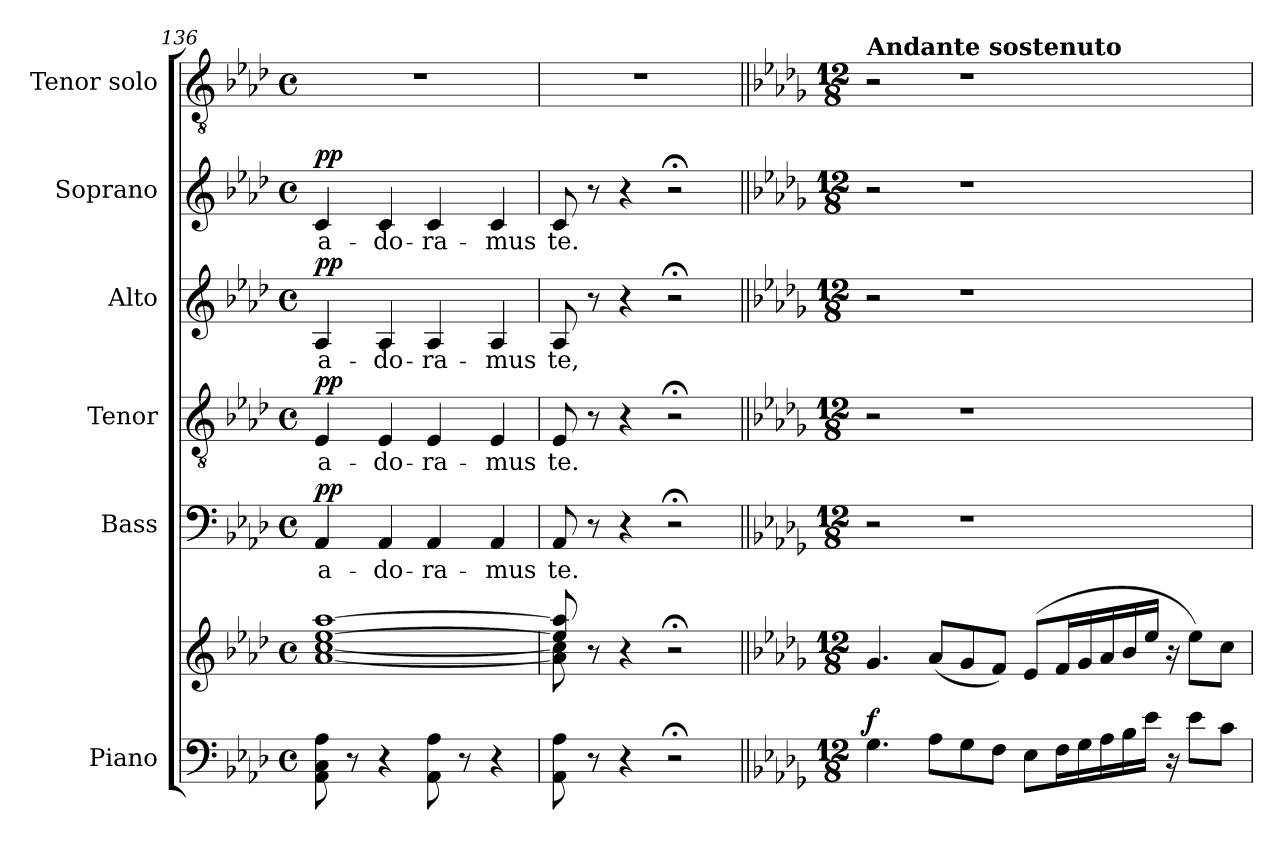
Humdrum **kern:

**kern	**kern	**dynam	**kern	**text	**dynam	**kern	**text	**dynam	**kern	**text	**dynam	**kern	**text	**dynam	**kern
*part6	*part6	*part6	*part5	*part5	*part5	*part4	*part4	*part4	*part3	*part3	*part3	*part2	*part2	*part2	*part1
*staff7	*staff6	*staff6/7	*staff5	*staff5	*staff5	*staff4	*staff4	*staff4	*staff3	*staff3	*staff3	*staff2	*staff2	*staff2	*staff1
*I"Piano	*	*	*I"Bass	*	*	*I"Tenor	*	*	*I"Alto	*	*	*I"Soprano	*	*	*I"Tenor solo
*I'Pno.	*	*	*I'B.	*	*	*I'T.	*	*	*I'A.	*	*	*I'S.	*	*	*I'T.s
*clefF4	*clefG2	*	*clefF4	*	*	*clefGv2	*	*	*clefG2	*	*	*clefG2	*	*	*clefGv2
*k[b-e-a-d-]	*k[b-e-a-d-]	*	*k[b-e-a-d-]	*	*	*k[b-e-a-d-]	*	*	*k[b-e-a-d-]	*	*	*k[b-e-a-d-]	*	*	*k[b-e-a-d-]
*M4/4	*M4/4	*	*M4/4	*	*	*M4/4	*	*	*M4/4	*	*	*M4/4	*	*	*M4/4
*met(c)	*met(c)	*	*met(c)	*	*	*met(c)	*	*	*met(c)	*	*	*met(c)	*	*	*met(c)
=136	=136	=136	=136	=136	=136	=136	=136	=136	=136	=136	=136	=136	=136	=136	=136
*	*^	*	*	*	*	*	*	*	*	*	*	*	*	*	*
!	!	!	!	!	!LO:LY:b	!LO:DY:a	!	!LO:LY:b	!LO:DY:a	!	!LO:LY:b	!LO:DY:a	!	!LO:LY:b	!LO:DY:a	!
8AA-\ 8C\ 8A-\	[1ee- [1aa-	[1a- [1cc	.	4AA-/	a-	pp	4E-/	a-	pp	4A-/	a-	pp	4c/	a-	pp	1r
8r	.	.	.	.	.	.	.	.	.	.	.	.	.	.	.	.
!	!	!	!	!	!LO:LY:b	!	!	!LO:LY:b	!	!	!LO:LY:b	!	!	!LO:LY:b	!	!
4r	.	.	.	4AA-/	-do-	.	4E-/	-do-	.	4A-/	-do-	.	4c/	-do-	.	.
!	!	!	!	!	!LO:LY:b	!	!	!LO:LY:b	!	!	!LO:LY:b	!	!	!LO:LY:b	!	!
8AA-\ 8A-\	.	.	.	4AA-/	-ra-	.	4E-/	-ra-	.	4A-/	-ra-	.	4c/	-ra-	.	.
8r	.	.	.	.	.	.	.	.	.	.	.	.	.	.	.	.
!	!	!	!	!	!LO:LY:b	!	!	!LO:LY:b	!	!	!LO:LY:b	!	!	!LO:LY:b	!	!
4r	.	.	.	4AA-/	-mus	.	4E-/	-mus	.	4A-/	-mus	.	4c/	-mus	.	.
=137	=137	=137	=137	=137	=137	=137	=137	=137	=137	=137	=137	=137	=137	=137	=137	=137
!	!	!	!	!	!LO:LY:b	!	!	!LO:LY:b	!	!	!LO:LY:b	!	!	!LO:LY:b	!	!
8AA-\ 8A-\	8ee-/] 8aa-/]	8a-\] 8cc\]	.	8AA-/	te.	.	8E-/	te.	.	8A-/	te,	.	8c/	te.	.	1r
8r	8r	8ryy	.	8r	.	.	8r	.	.	8r	.	.	8r	.	.	.
4r	4r	4ryy	.	4r	.	.	4r	.	.	4r	.	.	4r	.	.	.
2r;<	2r;<	2ryy	.	2r;<	.	.	2r;<	.	.	2r;<	.	.	2r;<	.	.	.
*	*v	*v	*	*	*	*	*	*	*	*	*	*	*	*	*	*
!!LO:LB:g=z
=138||	=138||	=138||	=138||	=138||	=138||	=138||	=138||	=138||	=138||	=138||	=138||	=138||	=138||	=138||	=138||
*k[b-e-a-d-g-]	*k[b-e-a-d-g-]	*	*k[b-e-a-d-g-]	*	*	*k[b-e-a-d-g-]	*	*	*k[b-e-a-d-g-]	*	*	*k[b-e-a-d-g-]	*	*	*k[b-e-a-d-g-]
*M12/8	*M12/8	*	*M12/8	*	*	*M12/8	*	*	*M12/8	*	*	*M12/8	*	*	*M12/8
*	*^	*	*	*	*	*	*	*	*	*	*	*	*	*	*
!	!	!	!	!	!	!	!	!	!	!	!	!	!	!	!	!LO:TX:a:B:t=Andante sostenuto
!	!	!	!LO:DY:a=2	!	!	!	!	!	!	!	!	!	!	!	!	!
*	*v	*v	*	*	*	*	*	*	*	*	*	*	*	*	*	*
4.G-\	4.g-/	f	2r	.	.	2r	.	.	2r	.	.	2r	.	.	2r
8A-\L	(<8a-/L	.	.	.	.	.	.	.	.	.	.	.	.	.	.
8G-\	8g-/	.	1r	.	.	1r	.	.	1r	.	.	1r	.	.	1r
8F\J	8f/J)	.	.	.	.	.	.	.	.	.	.	.	.	.	.
8E-\L	(>8e-/L	.	.	.	.	.	.	.	.	.	.	.	.	.	.
16F\L	16f/L	.	.	.	.	.	.	.	.	.	.	.	.	.	.
16G-\	16g-/	.	.	.	.	.	.	.	.	.	.	.	.	.	.
16A-\	16a-/	.	.	.	.	.	.	.	.	.	.	.	.	.	.
16B-\	16b-/	.	.	.	.	.	.	.	.	.	.	.	.	.	.
16e-\JJ	16ee-/JJ	.	.	.	.	.	.	.	.	.	.	.	.	.	.
16r	16r	.	.	.	.	.	.	.	.	.	.	.	.	.	.
8e-\L	8ee-\L)	.	.	.	.	.	.	.	.	.	.	.	.	.	.
8c\J	8cc\J	.	.	.	.	.	.	.	.	.	.	.	.	.	.
=	=	=	=	=	=	=	=	=	=	=	=	=	=	=	=
*-	*-	*-	*-	*-	*-	*-	*-	*-	*-	*-	*-	*-	*-	*-	*-
